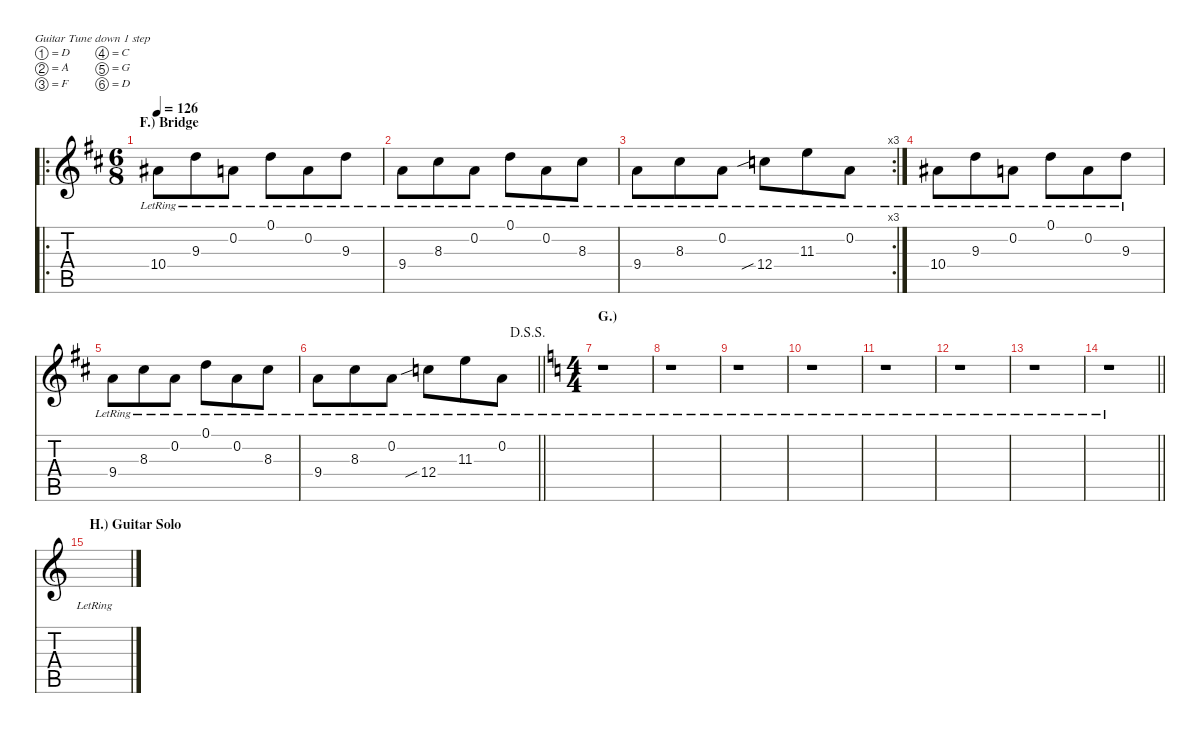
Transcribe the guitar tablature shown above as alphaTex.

\defaultSystemsLayout 4
\hideDynamics
\bracketExtendMode nobrackets
\singleTrackTrackNamePolicy hidden
\multiTrackTrackNamePolicy hidden
\firstSystemTrackNameMode fullname
\firstSystemTrackNameOrientation horizontal
\otherSystemsTrackNameOrientation horizontal
\track ("Gtr. 4 (acous.)" "s.guit.") {instrument acousticguitarsteel}
\staff {score tabs}
\tuning (D4 A3 F3 C3 G2 D2)
\ro
\ts (6 8)
\section ("" "F.) Bridge")
\tempo 126
\clef g2
\ks d
10.4{lr acc #}.8{dy f beam Down} 9.3{lr acc forcenatural}.8{beam Down} 0.2{lr acc forcenatural}.8{beam Down} 0.1{lr acc forcenatural}.8{beam Down} 0.2{lr acc forcenatural}.8{beam Down} 9.3{lr acc forcenatural}.8{beam Down} |
9.4{lr acc forcenatural}.8{beam Down} 8.3{lr acc #}.8{beam Down} 0.2{lr acc forcenatural}.8{beam Down} 0.1{lr acc forcenatural}.8{beam Down} 0.2{lr acc forcenatural}.8{beam Down} 8.3{lr acc #}.8{beam Down} |
\rc 3
9.4{lr acc forcenatural}.8{beam Down} 8.3{lr acc #}.8{beam Down} 0.2{lr acc forcenatural}.8{beam Down} 12.4{sib lr acc forcenatural}.8{beam Down} 11.3{lr acc forcenatural}.8{beam Down} 0.2{lr acc forcenatural}.8{beam Down} |
10.4{lr acc #}.8{beam Down} 9.3{lr acc forcenatural}.8{beam Down} 0.2{lr acc forcenatural}.8{beam Down} 0.1{lr acc forcenatural}.8{beam Down} 0.2{lr acc forcenatural}.8{beam Down} 9.3{lr acc forcenatural}.8{beam Down} |
9.4{lr acc forcenatural}.8{beam Down} 8.3{lr acc #}.8{beam Down} 0.2{lr acc forcenatural}.8{beam Down} 0.1{lr acc forcenatural}.8{beam Down} 0.2{lr acc forcenatural}.8{beam Down} 8.3{lr acc #}.8{beam Down} |
\jump dalsegnosegno
\barLineRight lightlight
9.4{lr acc forcenatural}.8{beam Down} 8.3{lr acc #}.8{beam Down} 0.2{lr acc forcenatural}.8{beam Down} 12.4{sib lr acc forcenatural}.8{beam Down} 11.3{lr acc forcenatural}.8{beam Down} 0.2{lr acc forcenatural}.8{beam Down} |
\ts (4 4)
\beaming (8 2 2 2 2)
\section ("" "G.) ")
\ks c
r.1{beam Down} |
r.1{beam Down} |
r.1{beam Down} |
r.1{beam Down} |
r.1{beam Down} |
r.1{beam Down} |
r.1{beam Down} |
\barLineRight lightlight
r.1{beam Down} |
\section ("" "H.) Guitar Solo")
